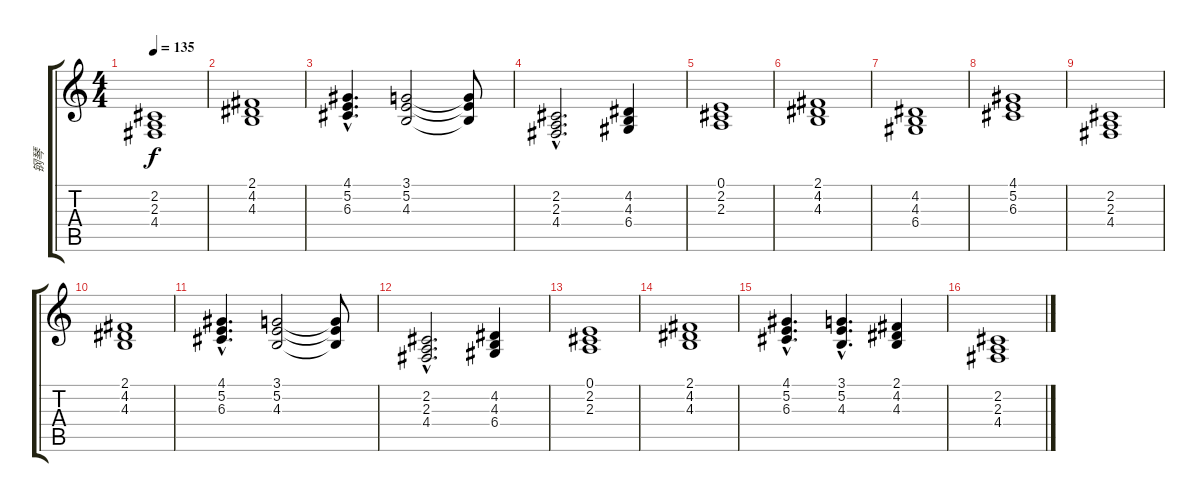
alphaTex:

\track ("钢琴" "钢琴") {instrument acousticgrandpiano}
\staff {score tabs}
\tuning (E4 B3 G3 D3 A2 E2) {hide}
\ts (4 4)
\tempo 135
\clef g2
\ks c
(2.2 2.3 4.4).1{dy f} |
(2.1 4.2 4.3).1 |
(4.1{hac} 5.2{hac} 6.3{hac}).4{d} (3.1 5.2 4.3).2 (3.1{t} 5.2{t} 4.3{t}).8 |
(2.2{hac} 2.3{hac} 4.4{hac}).2{d} (4.2 4.3 6.4).4 |
(0.1 2.2 2.3).1 |
(2.1 4.2 4.3).1 |
(4.2 4.3 6.4).1 |
(4.1 5.2 6.3).1 |
(2.2 2.3 4.4).1 |
(2.1 4.2 4.3).1 |
(4.1{hac} 5.2{hac} 6.3{hac}).4{d} (3.1 5.2 4.3).2 (3.1{t} 5.2{t} 4.3{t}).8 |
(2.2{hac} 2.3{hac} 4.4{hac}).2{d} (4.2 4.3 6.4).4 |
(0.1 2.2 2.3).1 |
(2.1 4.2 4.3).1 |
(4.1{hac} 5.2{hac} 6.3{hac}).4{d} (3.1{hac} 5.2{hac} 4.3{hac}).4{d} (2.1 4.2 4.3).4 |
(2.2 2.3 4.4).1
